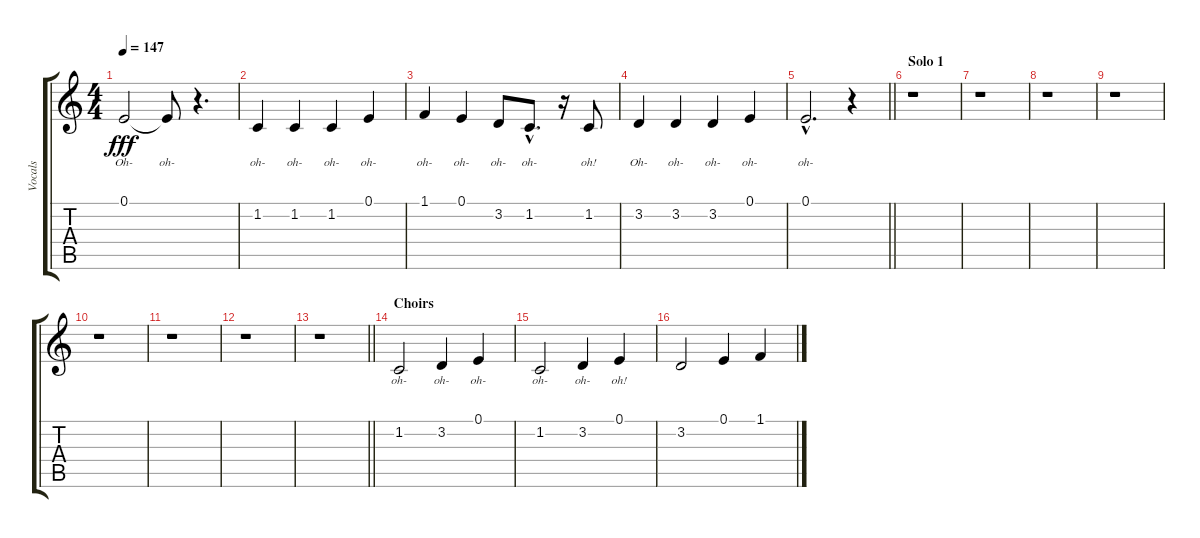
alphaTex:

\track ("Vocals" "Vocals") {instrument altosax}
\staff {score tabs}
\tuning (E4 B3 G3 D3 A2 E2) {hide}
\ts (4 4)
\tempo 147
\clef g2
\ks aminor
0.1.2{lyrics (0 "Oh-") lyrics (1 "") lyrics (2 "") lyrics (3 "") lyrics (4 "") dy fff} 0.1{t}.8{lyrics (0 "oh-") lyrics (1 "") lyrics (2 "") lyrics (3 "") lyrics (4 "")} r.4{d} |
1.2.4{lyrics (0 "oh-") lyrics (1 "") lyrics (2 "") lyrics (3 "") lyrics (4 "")} 1.2.4{lyrics (0 "oh-") lyrics (1 "") lyrics (2 "") lyrics (3 "") lyrics (4 "")} 1.2.4{lyrics (0 "oh-") lyrics (1 "") lyrics (2 "") lyrics (3 "") lyrics (4 "")} 0.1.4{lyrics (0 "oh-") lyrics (1 "") lyrics (2 "") lyrics (3 "") lyrics (4 "")} |
1.1.4{lyrics (0 "oh-") lyrics (1 "") lyrics (2 "") lyrics (3 "") lyrics (4 "")} 0.1.4{lyrics (0 "oh-") lyrics (1 "") lyrics (2 "") lyrics (3 "") lyrics (4 "")} 3.2.8{lyrics (0 "oh-") lyrics (1 "") lyrics (2 "") lyrics (3 "") lyrics (4 "")} 1.2{hac}.8{d lyrics (0 "oh-") lyrics (1 "") lyrics (2 "") lyrics (3 "") lyrics (4 "")} r.16 1.2.8{lyrics (0 "oh!") lyrics (1 "") lyrics (2 "") lyrics (3 "") lyrics (4 "")} |
3.2.4{lyrics (0 "Oh-") lyrics (1 "") lyrics (2 "") lyrics (3 "") lyrics (4 "")} 3.2.4{lyrics (0 "oh-") lyrics (1 "") lyrics (2 "") lyrics (3 "") lyrics (4 "")} 3.2.4{lyrics (0 "oh-") lyrics (1 "") lyrics (2 "") lyrics (3 "") lyrics (4 "")} 0.1.4{lyrics (0 "oh-") lyrics (1 "") lyrics (2 "") lyrics (3 "") lyrics (4 "")} |
\barLineRight lightlight
0.1{hac}.2{d lyrics (0 "oh-") lyrics (1 "") lyrics (2 "") lyrics (3 "") lyrics (4 "")} r.4 |
\section ("" "Solo 1")
r.1 |
r.1 |
r.1 |
r.1 |
r.1 |
r.1 |
r.1 |
\barLineRight lightlight
r.1 |
\section ("" "Choirs")
1.2.2{lyrics (0 "oh-") lyrics (1 "") lyrics (2 "") lyrics (3 "") lyrics (4 "")} 3.2.4{lyrics (0 "oh-") lyrics (1 "") lyrics (2 "") lyrics (3 "") lyrics (4 "")} 0.1.4{lyrics (0 "oh-") lyrics (1 "") lyrics (2 "") lyrics (3 "") lyrics (4 "")} |
1.2.2{lyrics (0 "oh-") lyrics (1 "") lyrics (2 "") lyrics (3 "") lyrics (4 "")} 3.2.4{lyrics (0 "oh-") lyrics (1 "") lyrics (2 "") lyrics (3 "") lyrics (4 "")} 0.1.4{lyrics (0 "oh!") lyrics (1 "") lyrics (2 "") lyrics (3 "") lyrics (4 "")} |
3.2.2 0.1.4 1.1.4
